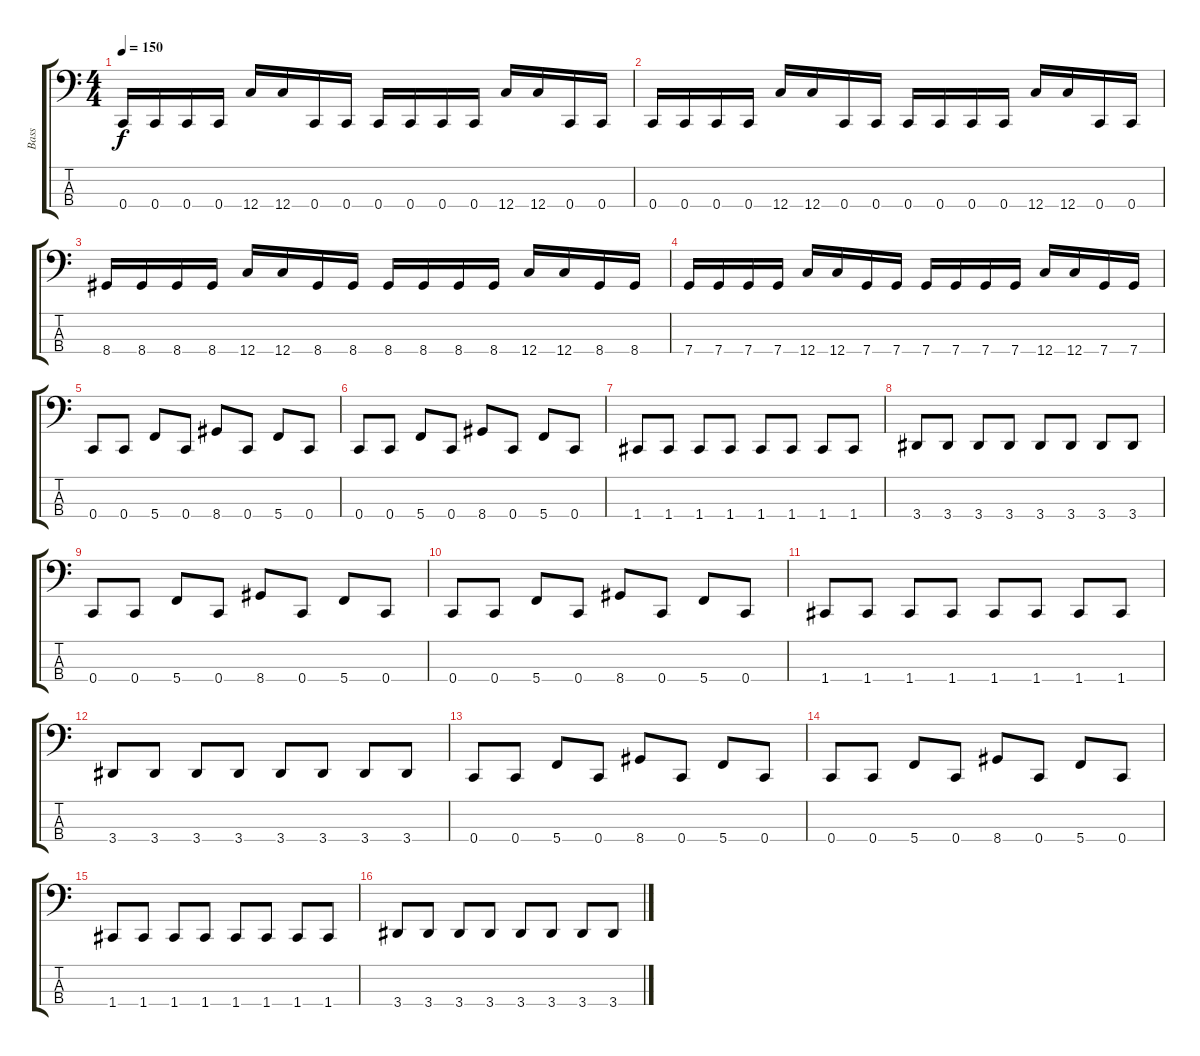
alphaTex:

\track ("Bass" "Bass") {instrument electricbasspick}
\staff {score tabs}
\tuning (F2 C2 G1 C1) {hide}
\ts (4 4)
\tempo 150
\clef f4
\ks c
0.4.16{dy f} 0.4.16 0.4.16 0.4.16 12.4.16 12.4.16 0.4.16 0.4.16 0.4.16 0.4.16 0.4.16 0.4.16 12.4.16 12.4.16 0.4.16 0.4.16 |
0.4.16 0.4.16 0.4.16 0.4.16 12.4.16 12.4.16 0.4.16 0.4.16 0.4.16 0.4.16 0.4.16 0.4.16 12.4.16 12.4.16 0.4.16 0.4.16 |
8.4.16 8.4.16 8.4.16 8.4.16 12.4.16 12.4.16 8.4.16 8.4.16 8.4.16 8.4.16 8.4.16 8.4.16 12.4.16 12.4.16 8.4.16 8.4.16 |
7.4.16 7.4.16 7.4.16 7.4.16 12.4.16 12.4.16 7.4.16 7.4.16 7.4.16 7.4.16 7.4.16 7.4.16 12.4.16 12.4.16 7.4.16 7.4.16 |
0.4.8 0.4.8 5.4.8 0.4.8 8.4.8 0.4.8 5.4.8 0.4.8 |
0.4.8 0.4.8 5.4.8 0.4.8 8.4.8 0.4.8 5.4.8 0.4.8 |
1.4.8 1.4.8 1.4.8 1.4.8 1.4.8 1.4.8 1.4.8 1.4.8 |
3.4.8 3.4.8 3.4.8 3.4.8 3.4.8 3.4.8 3.4.8 3.4.8 |
0.4.8 0.4.8 5.4.8 0.4.8 8.4.8 0.4.8 5.4.8 0.4.8 |
0.4.8 0.4.8 5.4.8 0.4.8 8.4.8 0.4.8 5.4.8 0.4.8 |
1.4.8 1.4.8 1.4.8 1.4.8 1.4.8 1.4.8 1.4.8 1.4.8 |
3.4.8 3.4.8 3.4.8 3.4.8 3.4.8 3.4.8 3.4.8 3.4.8 |
0.4.8 0.4.8 5.4.8 0.4.8 8.4.8 0.4.8 5.4.8 0.4.8 |
0.4.8 0.4.8 5.4.8 0.4.8 8.4.8 0.4.8 5.4.8 0.4.8 |
1.4.8 1.4.8 1.4.8 1.4.8 1.4.8 1.4.8 1.4.8 1.4.8 |
3.4.8 3.4.8 3.4.8 3.4.8 3.4.8 3.4.8 3.4.8 3.4.8
